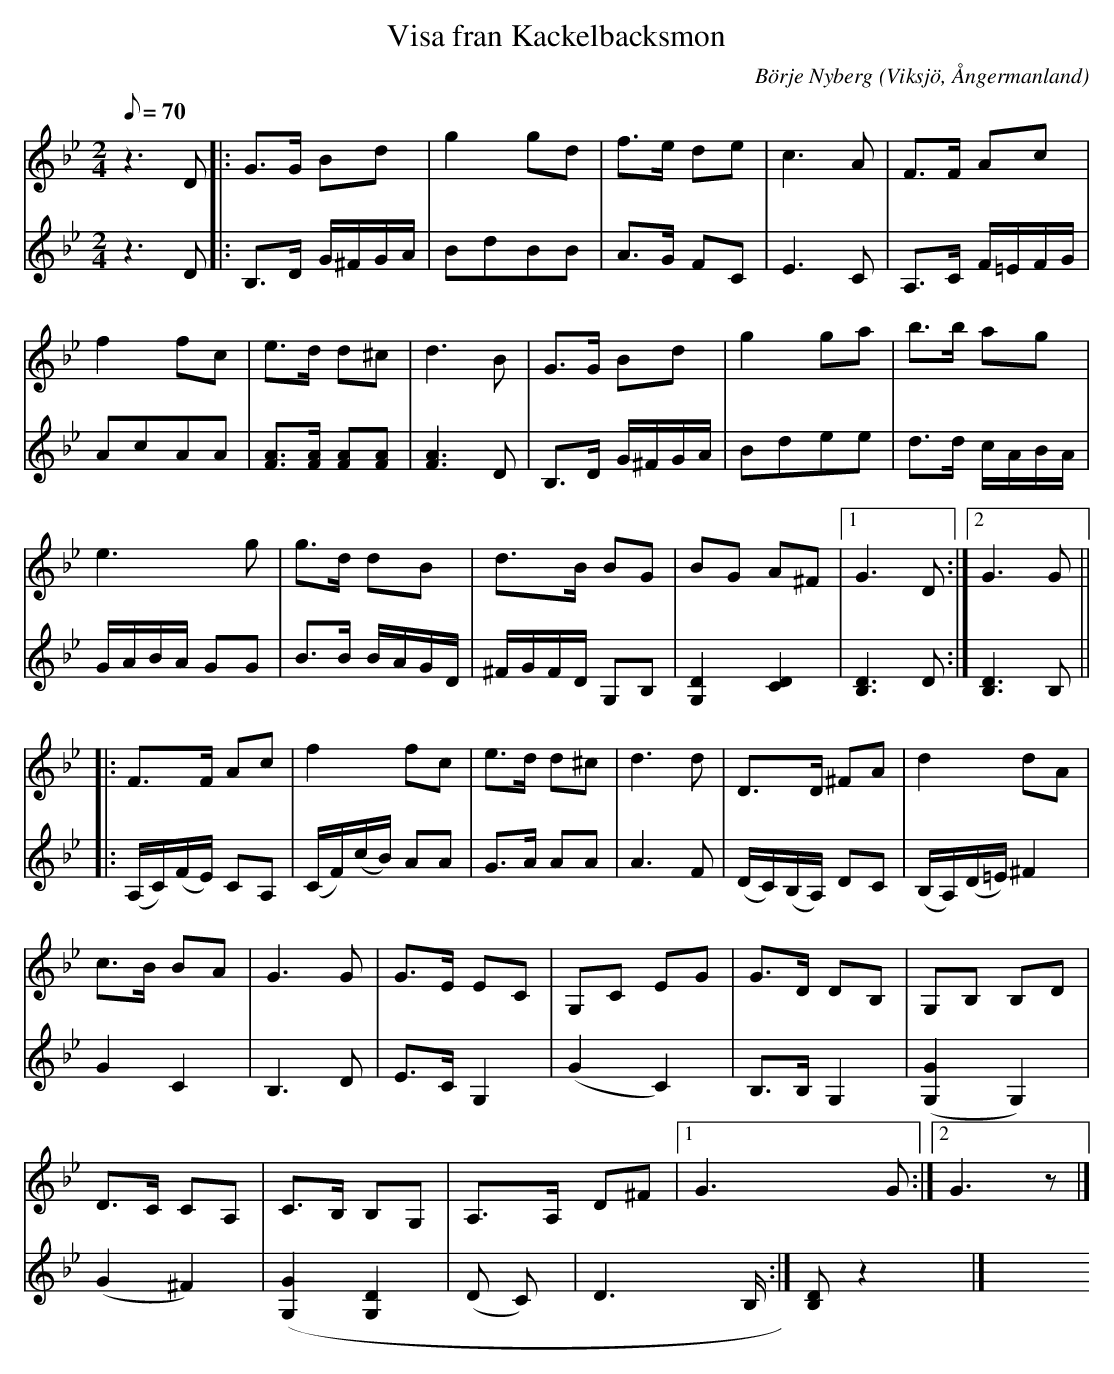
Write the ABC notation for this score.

X:1
T:Visa fran Kackelbacksmon
C:Börje Nyberg
O:Viksjö, Ångermanland
M:2/4
L:1/8
Q:70
K:Gm
V:1
z2> D2|: G>G Bd | g2 gd | f>e de | c2>A2 | F>F Ac |
f2 fc | e>d d^c | d2>B2 | G>G Bd |g2 ga | b>b ag |
e2> g2 | g>d dB |d>B BG |BG A^F |1 G2> D2 :|2 G2> G2 ||
|: F>F Ac | f2 fc | e>d d^c | d2>d2 | D>D ^FA | d2 dA |
c>B BA |G2> G2 | G>E EC | G,C EG | G>D DB, | G,B, B,D |
D>C CA, | C>B, B,G, | A,>A, D^F |1 G2> G2 :|2 G2> z2 |]
V:2
z2> D2 |: B,>D G/2^F/2G/2A/2 | BdBB | A>G FC | E2>C2 | A,>C F/2=E/2F/2G/2 |
AcAA | [AF]>[AF] [AF][AF] | [A2F2]> D2 | B,>D G/2^F/2G/2A/2 | Bdee | d>d c/2A/2B/2A/2 |
G/2A/2B/2A/2 GG | B>B B/2A/2G/2D/2 | ^F/2G/2F/2D/2 G,B, | [G,2D2] [C2D2] | [D2B,2]> D2 :| [D2B,2]> B,2 ||
|: (A,/2C/2)(F/2E/2) CA, | (C/2F/2)(c/2B/2) AA | G>A AA | A2> F2 | (D/2C/2)(B,/2A,/2) DC | (B,/2A,/2)(D/2=E/2) ^F2 |
G2 C2 | B,2> D2 | E>C G,2, |(G2 C2) | B,>B, G,2 | ([G,2G2] G,2) |
(G2 ^F2) | ([G2G,2] [D2G,2] | (D C) | D2> B, :| [DB,] z2 |]
